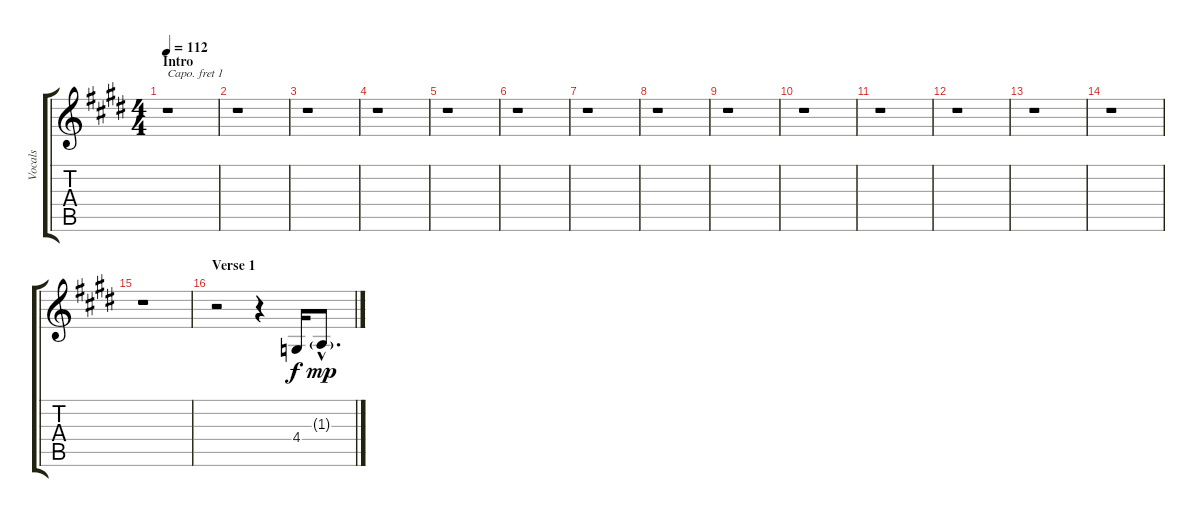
\track ("Vocals" "Vocals") {instrument lead8bassandlead}
\staff {score tabs}
\capo 1
\tuning (E4 B3 G3 D3 A2 E2) {hide}
\ts (4 4)
\section ("" "Intro")
\tempo 112
\clef g2
\ks e
r.1{dy f instrument lead8bassandlead} |
r.1 |
r.1 |
r.1 |
r.1 |
r.1 |
r.1 |
r.1 |
r.1 |
r.1 |
r.1 |
r.1 |
r.1 |
r.1 |
r.1 |
\section ("" "Verse 1")
r.2 r.4 4.4.16 1.3{g hac}.8{d dy mp}
